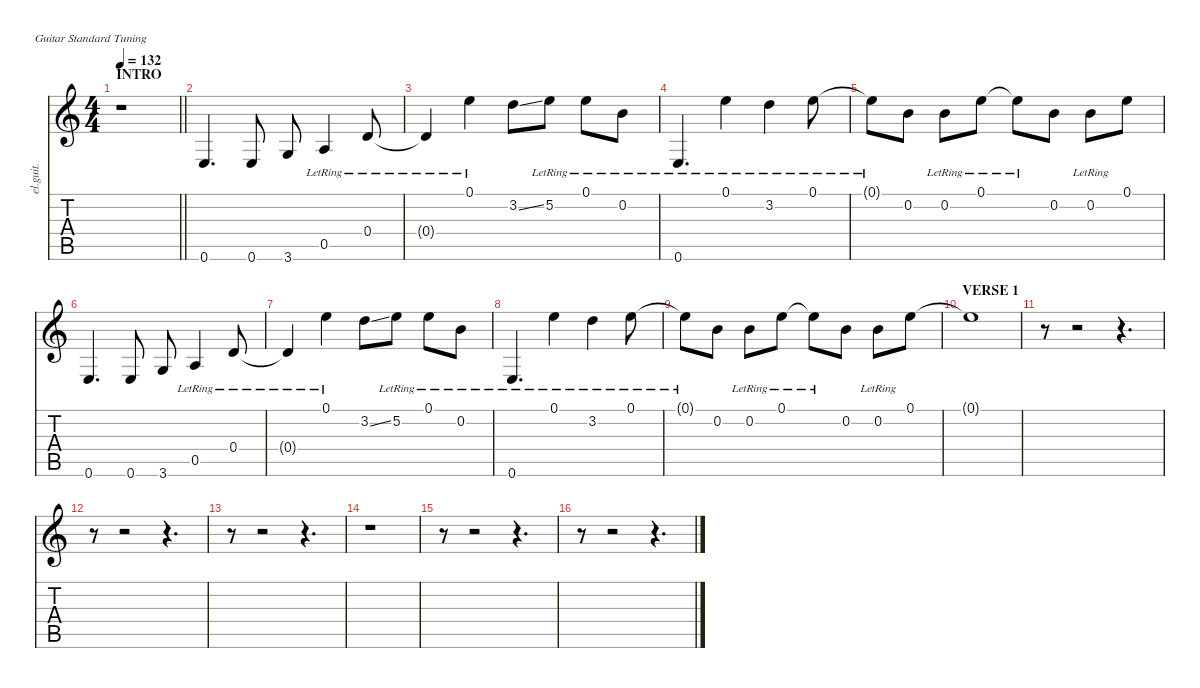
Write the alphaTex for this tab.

\defaultSystemsLayout 4
\hideDynamics
\bracketExtendMode nobrackets
\otherSystemsTrackNameOrientation horizontal
\track ("Gtr.2" "el.guit.") {instrument electricguitarclean}
\staff {score tabs}
\tuning (E4 B3 G3 D3 A2 E2)
\ts (4 4)
\section ("" "INTRO")
\tempo 132
\clef g2
\barLineRight lightlight
\ks c
r.1{dy ff instrument electricguitarclean beam Down} |
0.6.4{d beam Up} 0.6.8{dy mf beam Up} 3.6.8{dy f beam Up} 0.5{lr}.4{dy ff beam Up} 0.4{lr}.8{dy fff beam Up} |
0.4{lr t}.4{dy f beam Up} 0.1{lr}.4{dy ff beam Down} 3.2{ss}.8{dy mf beam Down} 5.2{lr}.8{beam Down} 0.1{lr}.8{dy f beam Down} 0.2{lr}.8{dy mp beam Down} |
0.6{lr}.4{d dy ff beam Up} 0.1{lr}.4{beam Down} 3.2{lr}.4{dy mp beam Down} 0.1{lr}.8{dy ff beam Down} |
0.1{lr t}.8{dy f beam Down} 0.2.8{dy mf beam Down} 0.2{lr}.8{dy f beam Down} 0.1{lr}.8{dy fff beam Down} 0.1{lr t}.8{dy f beam Down} 0.2.8{beam Down} 0.2{lr}.8{dy mf beam Down} 0.1.8{dy mp beam Down} |
0.6.4{d dy ff beam Up} 0.6.8{dy mf beam Up} 3.6.8{dy f beam Up} 0.5{lr}.4{dy ff beam Up} 0.4{lr}.8{dy fff beam Up} |
0.4{lr t}.4{dy f beam Up} 0.1{lr}.4{dy ff beam Down} 3.2{ss}.8{dy mf beam Down} 5.2{lr}.8{beam Down} 0.1{lr}.8{dy f beam Down} 0.2{lr}.8{dy mp beam Down} |
0.6{lr}.4{d dy ff beam Up} 0.1{lr}.4{beam Down} 3.2{lr}.4{dy mp beam Down} 0.1{lr}.8{dy ff beam Down} |
0.1{lr t}.8{dy f beam Down} 0.2.8{dy mf beam Down} 0.2{lr}.8{dy f beam Down} 0.1{lr}.8{dy fff beam Down} 0.1{lr t}.8{dy f beam Down} 0.2.8{beam Down} 0.2{lr}.8{dy mf beam Down} 0.1.8{dy mp beam Down} |
\section ("" "VERSE 1")
0.1{t}.1{dy f beam Down} |
r.8{beam Down} r.2{beam Down} r.4{d beam Down} |
r.8{beam Down} r.2{beam Down} r.4{d beam Down} |
r.8{beam Down} r.2{beam Down} r.4{d beam Down} |
r.1{beam Down} |
r.8{beam Down} r.2{beam Down} r.4{d beam Down} |
r.8{beam Down} r.2{beam Down} r.4{d beam Down}
